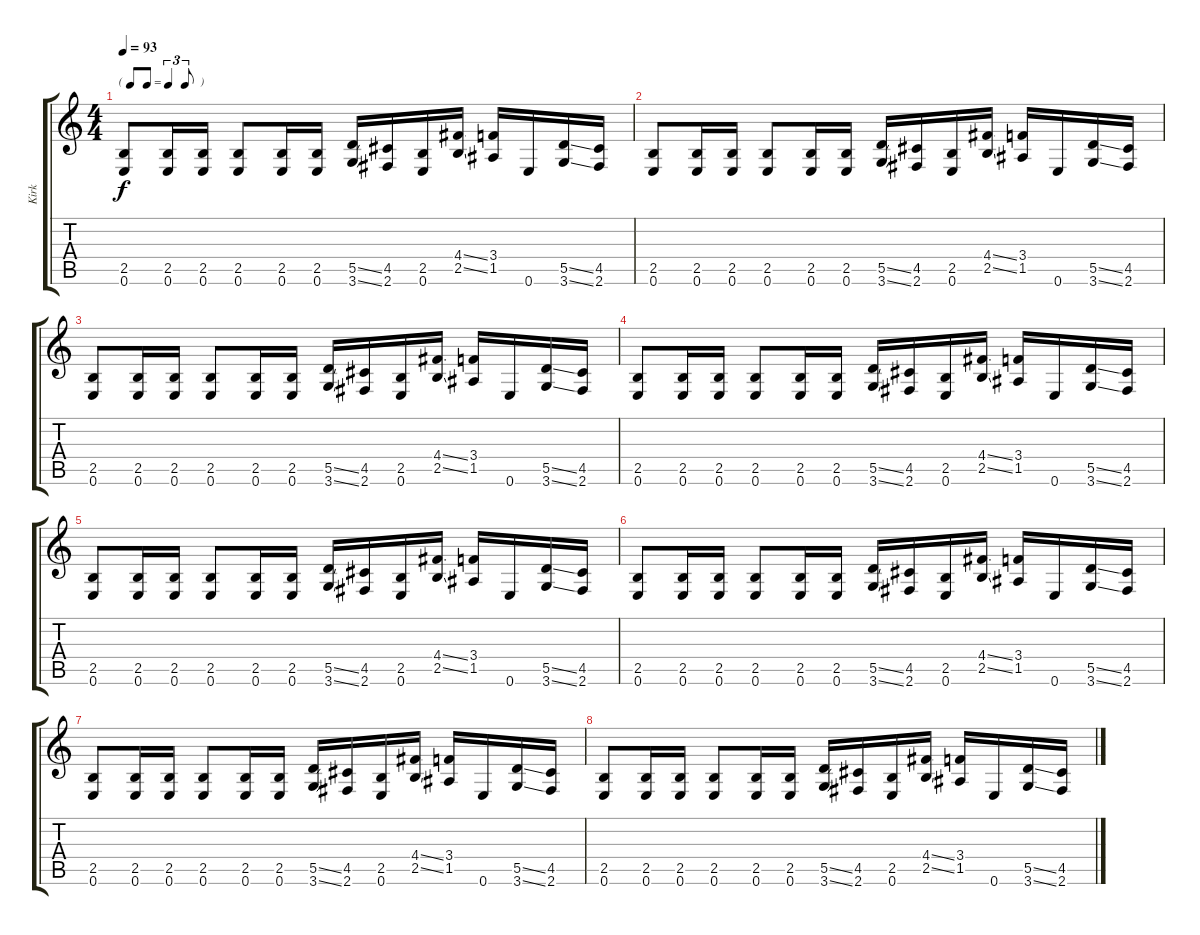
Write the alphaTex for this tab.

\track ("Kirk" "Kirk") {instrument distortionguitar}
\staff {score tabs}
\tuning (E4 B3 G3 D3 A2 E2) {hide}
\ts (4 4)
\tf triplet8th
\tempo 93
\clef g2
\ks c
(2.5 0.6).8{dy f} (2.5 0.6).16 (2.5 0.6).16 (2.5 0.6).8 (2.5 0.6).16 (2.5 0.6).16 (5.5{ss} 3.6{ss}).16 (4.5 2.6).16 (2.5 0.6).16 (4.4{ss} 2.5{ss}).16 (3.4 1.5).16 0.6.16 (5.5{ss} 3.6{ss}).16 (4.5 2.6).16 |
(2.5 0.6).8 (2.5 0.6).16 (2.5 0.6).16 (2.5 0.6).8 (2.5 0.6).16 (2.5 0.6).16 (5.5{ss} 3.6{ss}).16 (4.5 2.6).16 (2.5 0.6).16 (4.4{ss} 2.5{ss}).16 (3.4 1.5).16 0.6.16 (5.5{ss} 3.6{ss}).16 (4.5 2.6).16 |
(2.5 0.6).8 (2.5 0.6).16 (2.5 0.6).16 (2.5 0.6).8 (2.5 0.6).16 (2.5 0.6).16 (5.5{ss} 3.6{ss}).16 (4.5 2.6).16 (2.5 0.6).16 (4.4{ss} 2.5{ss}).16 (3.4 1.5).16 0.6.16 (5.5{ss} 3.6{ss}).16 (4.5 2.6).16 |
(2.5 0.6).8 (2.5 0.6).16 (2.5 0.6).16 (2.5 0.6).8 (2.5 0.6).16 (2.5 0.6).16 (5.5{ss} 3.6{ss}).16 (4.5 2.6).16 (2.5 0.6).16 (4.4{ss} 2.5{ss}).16 (3.4 1.5).16 0.6.16 (5.5{ss} 3.6{ss}).16 (4.5 2.6).16 |
(2.5 0.6).8{volume 8} (2.5 0.6).16 (2.5 0.6).16 (2.5 0.6).8 (2.5 0.6).16 (2.5 0.6).16 (5.5{ss} 3.6{ss}).16 (4.5 2.6).16 (2.5 0.6).16 (4.4{ss} 2.5{ss}).16 (3.4 1.5).16 0.6.16 (5.5{ss} 3.6{ss}).16 (4.5 2.6).16 |
(2.5 0.6).8 (2.5 0.6).16 (2.5 0.6).16 (2.5 0.6).8 (2.5 0.6).16 (2.5 0.6).16 (5.5{ss} 3.6{ss}).16 (4.5 2.6).16 (2.5 0.6).16 (4.4{ss} 2.5{ss}).16 (3.4 1.5).16 0.6.16 (5.5{ss} 3.6{ss}).16 (4.5 2.6).16 |
(2.5 0.6).8{volume 0} (2.5 0.6).16 (2.5 0.6).16 (2.5 0.6).8 (2.5 0.6).16 (2.5 0.6).16 (5.5{ss} 3.6{ss}).16 (4.5 2.6).16 (2.5 0.6).16 (4.4{ss} 2.5{ss}).16 (3.4 1.5).16 0.6.16 (5.5{ss} 3.6{ss}).16 (4.5 2.6).16 |
(2.5 0.6).8 (2.5 0.6).16 (2.5 0.6).16 (2.5 0.6).8 (2.5 0.6).16 (2.5 0.6).16 (5.5{ss} 3.6{ss}).16 (4.5 2.6).16 (2.5 0.6).16 (4.4{ss} 2.5{ss}).16 (3.4 1.5).16 0.6.16 (5.5{ss} 3.6{ss}).16 (4.5 2.6).16
